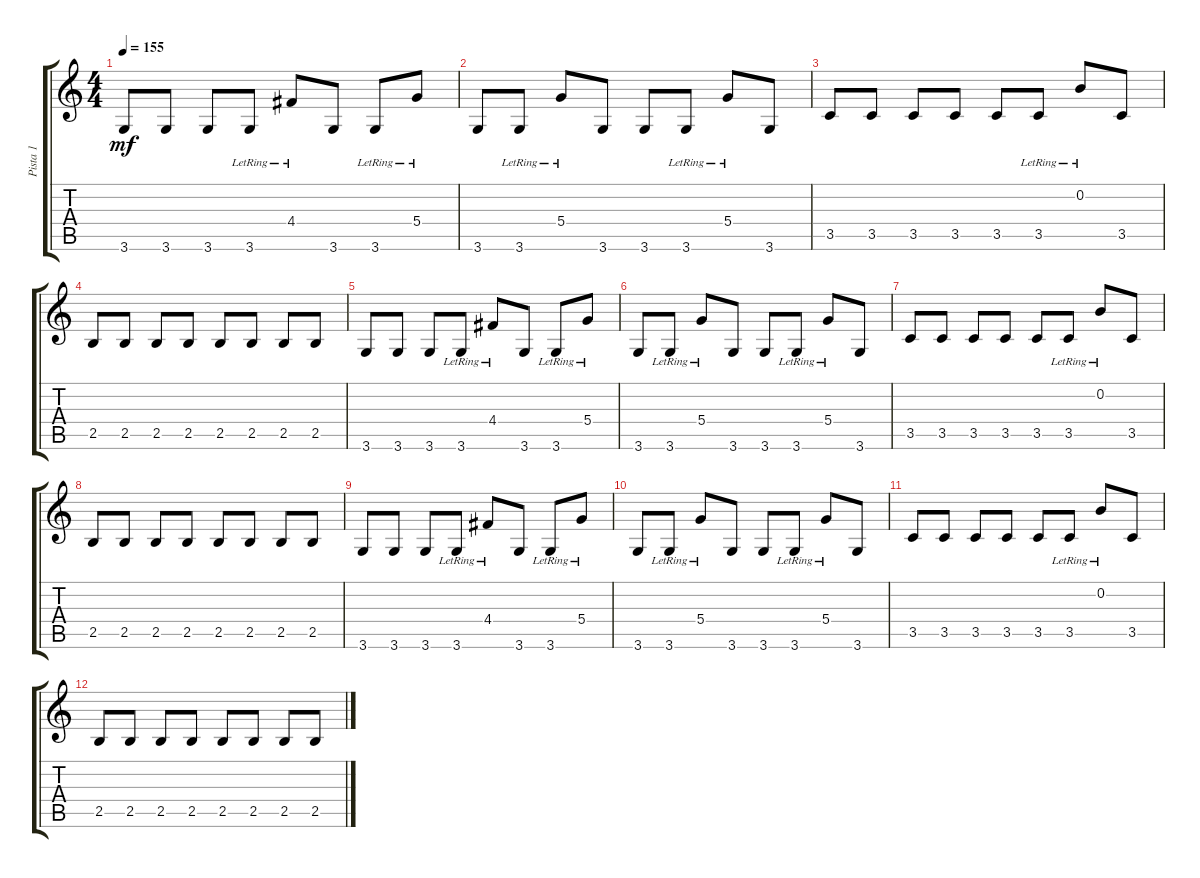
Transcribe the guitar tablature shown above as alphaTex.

\track ("Pista 1" "Pista 1") {instrument electricguitarclean}
\staff {score tabs}
\tuning (E4 B3 G3 D3 A2 E2) {hide}
\ts (4 4)
\tempo 155
\clef g2
\ks c
3.6.8{dy mf} 3.6.8 3.6.8 3.6{lr}.8 4.4{lr}.8 3.6.8 3.6{lr}.8 5.4{lr}.8 |
3.6.8 3.6{lr}.8 5.4{lr}.8 3.6.8 3.6.8 3.6{lr}.8 5.4{lr}.8 3.6.8 |
3.5.8{volume 3} 3.5.8 3.5.8 3.5.8 3.5.8 3.5{lr}.8 0.2{lr}.8 3.5.8 |
2.5.8 2.5.8 2.5.8 2.5.8 2.5.8 2.5.8 2.5.8 2.5.8 |
3.6.8 3.6.8 3.6.8 3.6{lr}.8 4.4{lr}.8 3.6.8 3.6{lr}.8 5.4{lr}.8 |
3.6.8 3.6{lr}.8 5.4{lr}.8 3.6.8 3.6.8 3.6{lr}.8 5.4{lr}.8 3.6.8 |
3.5.8{volume 0} 3.5.8 3.5.8 3.5.8 3.5.8 3.5{lr}.8 0.2{lr}.8 3.5.8 |
2.5.8 2.5.8 2.5.8 2.5.8 2.5.8 2.5.8 2.5.8 2.5.8 |
3.6.8 3.6.8 3.6.8 3.6{lr}.8 4.4{lr}.8 3.6.8 3.6{lr}.8 5.4{lr}.8 |
3.6.8 3.6{lr}.8 5.4{lr}.8 3.6.8 3.6.8 3.6{lr}.8 5.4{lr}.8 3.6.8 |
3.5.8 3.5.8 3.5.8 3.5.8 3.5.8 3.5{lr}.8 0.2{lr}.8 3.5.8 |
2.5.8 2.5.8 2.5.8 2.5.8 2.5.8 2.5.8 2.5.8 2.5.8
